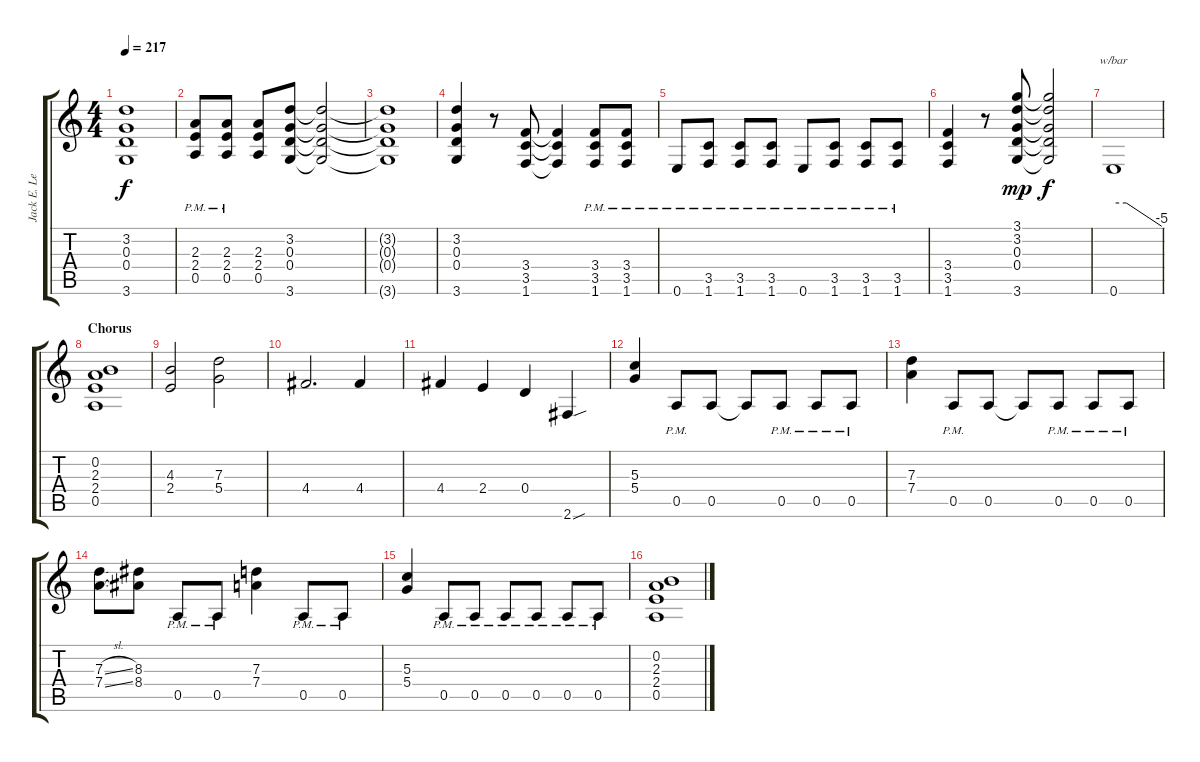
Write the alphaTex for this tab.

\track ("Jack E. Lee" "Jack E. Le") {instrument distortionguitar}
\staff {score tabs}
\tuning (E4 B3 G3 D3 A2 E2) {hide}
\ts (4 4)
\tempo 217
\clef g2
\ks c
(3.2{t} 0.3{t} 0.4{t} 3.6{t}).1{dy f} |
(2.3{pm} 2.4{pm} 0.5{pm}).8 (2.3{pm} 2.4{pm} 0.5{pm}).8 (2.3 2.4 0.5).8 (3.2 0.3 0.4 3.6).8 (3.2{t} 0.3{t} 0.4{t} 3.6{t}).2 |
(3.2{t} 0.3{t} 0.4{t} 3.6{t}).1 |
(3.2 0.3 0.4 3.6).4 r.8 (3.4 3.5 1.6).8 (3.4{t} 3.5{t} 1.6{t}).4 (3.4{pm} 3.5{pm} 1.6{pm}).8 (3.4{pm} 3.5{pm} 1.6{pm}).8 |
0.6{pm}.8 (3.5{pm} 1.6{pm}).8 (3.5{pm} 1.6{pm}).8 (3.5{pm} 1.6{pm}).8 0.6{pm}.8 (3.5{pm} 1.6{pm}).8 (3.5{pm} 1.6{pm}).8 (3.5{pm} 1.6{pm}).8 |
(3.4 3.5 1.6).4 r.8 (3.1 3.2 0.3 0.4 3.6).8{dy mp} (3.1{t} 3.2{t} 0.3{t} 0.4{t} 3.6{t}).2{dy f} |
0.6.1{tbe (custom default 0 0 16 0 60 -20)} |
\section ("" "Chorus")
(0.2 2.3 2.4 0.5).1 |
(4.3 2.4).2 (7.3 5.4).2 |
4.4.2{d} 4.4.4 |
4.4.4 2.4.4 0.4.4 2.6{sou}.4 |
(5.3 5.4).4 0.5{pm}.8 0.5.8 0.5{t}.8 0.5{pm}.8 0.5{pm}.8 0.5{pm}.8 |
(7.3 7.4).4 0.5{pm}.8 0.5.8 0.5{t}.8 0.5{pm}.8 0.5{pm}.8 0.5{pm}.8 |
(7.3{sl} 7.4{sl}).8 (8.3 8.4).8 0.5{pm}.8 0.5{pm}.8 (7.3 7.4).4 0.5{pm}.8 0.5{pm}.8 |
(5.3 5.4).4 0.5{pm}.8 0.5{pm}.8 0.5{pm}.8 0.5{pm}.8 0.5{pm}.8 0.5{pm}.8 |
(0.2 2.3 2.4 0.5).1
